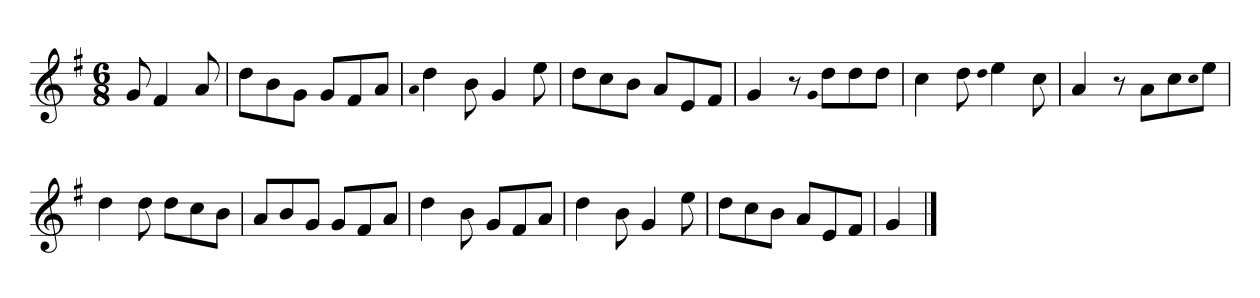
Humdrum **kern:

**kern
*part1
*staff1
*clefG2
*k[f#]
*M6/8
=
8g
4f#
8a
=
8dd\L
8b\
8g\J
8g/L
8f#/
8a/J
=
qa
4dd
8b
4g
8ee
=
8dd\L
8cc\
8b\J
8a/L
8e/
8f#/J
=
4g
8r
qg
8dd\L
8dd\
8dd\J
=
4cc
8dd
qdd
4ee
8cc
=
4a
8r
8a\L
8cc\
qcc
8ee\J
=
4dd
8dd
8dd\L
8cc\
8b\J
=
8a/L
8b/
8g/J
8g/L
8f#/
8a/J
=
4dd
8b
8g/L
8f#/
8a/J
=
4dd
8b
4g
8ee
=
8dd\L
8cc\
8b\J
8a/L
8e/
8f#/J
=
4g
==
*-
